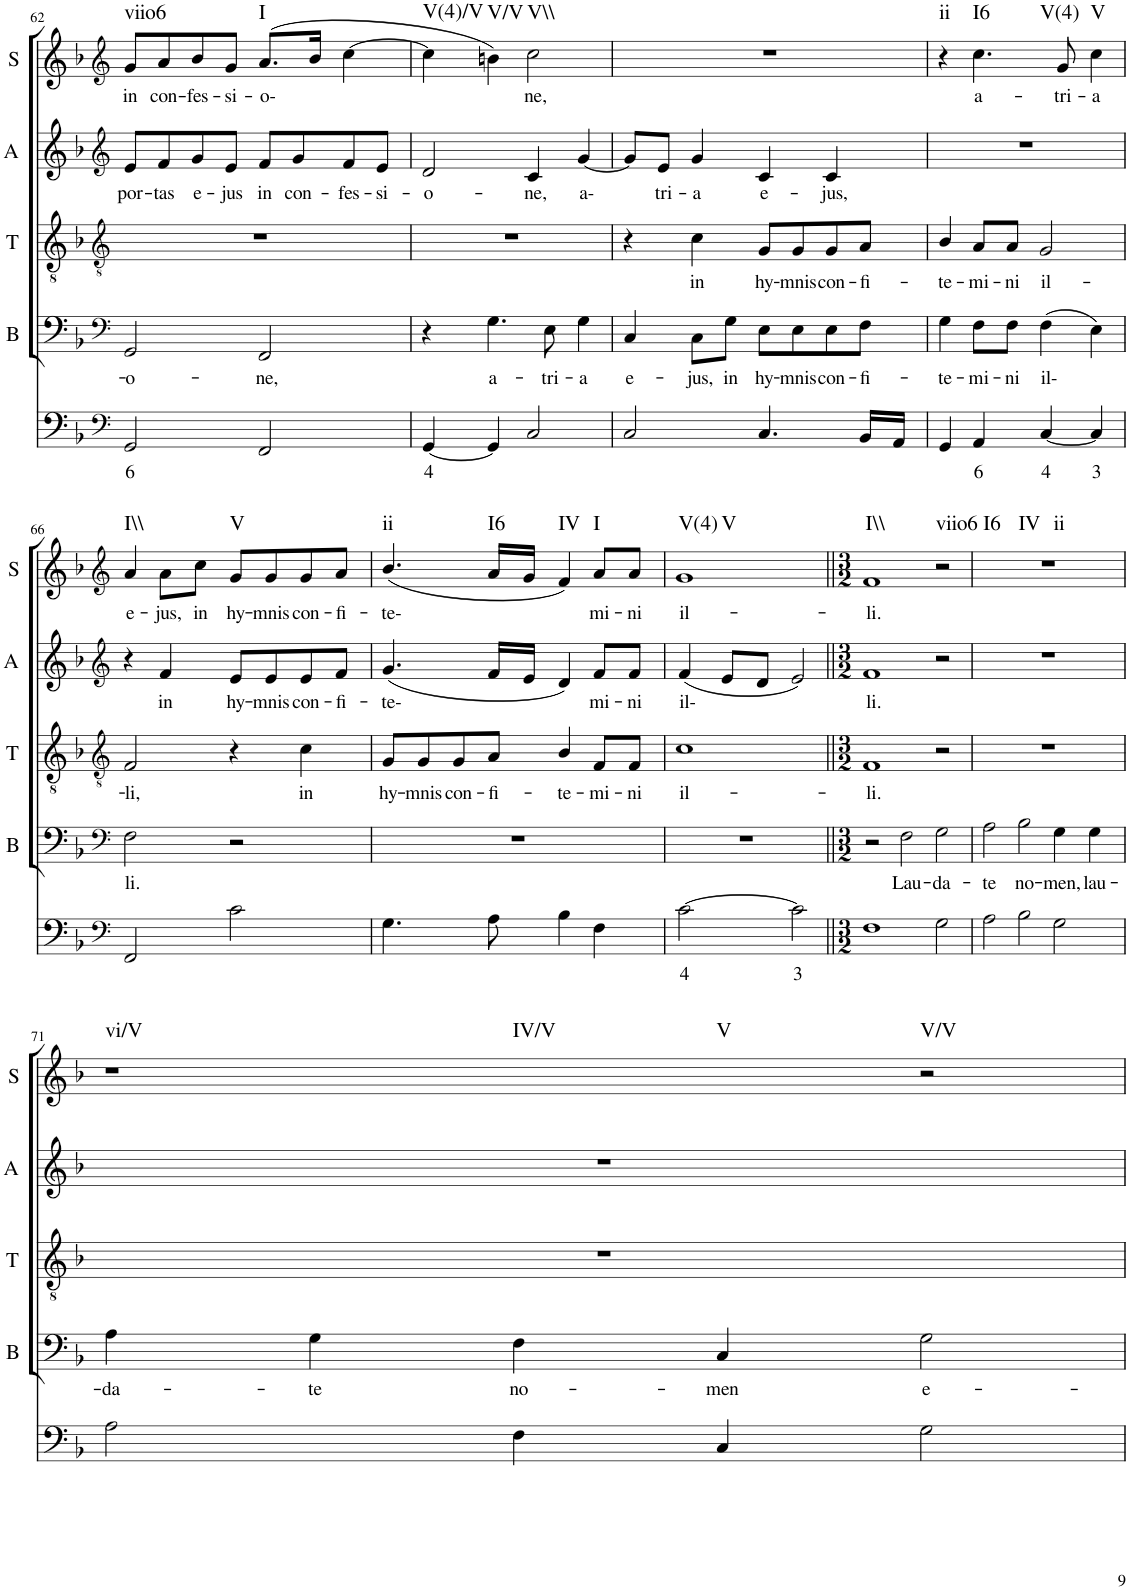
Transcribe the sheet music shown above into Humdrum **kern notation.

**kern	**text	**kern	**text	**kern	**text	**kern	**text	**kern	**text	**harte
*part5	*part5	*part4	*part4	*part3	*part3	*part2	*part2	*part1	*part1	*part1
*staff5	*staff5	*staff4	*staff4	*staff3	*staff3	*staff2	*staff2	*staff1	*staff1	*
*I"Continuo	*	*I"Bass	*	*I"Tenor	*	*I"Alto	*	*I"Soprano	*	*
*	*	*I'B	*	*I'T	*	*I'A	*	*I'S	*	*
!!LO:PB:g=z
*clefF4	*	*clefF4	*	*clefGv2	*	*clefG2	*	*clefG2	*	*
*k[b-]	*	*k[b-]	*	*k[b-]	*	*k[b-]	*	*k[b-]	*	*
*	*	*	*	*M4/4	*	*M4/4	*	*M4/4	*	*
=62	=62	=62	=62	=62	=62	=62	=62	=62	=62	=62
!	!LO:LY:b	!	!LO:LY:b	!	!	!	!LO:LY:b	!	!LO:LY:b	!LO:H:kt=viio6
2GG/	6	2GG/	o-	1r	.	8e/L	por-	8g/L	in	N
!	!	!	!	!	!	!	!LO:LY:b	!	!LO:LY:b	!
.	.	.	.	.	.	8f/	tas	8a/	con-	.
!	!	!	!	!	!	!	!LO:LY:b	!	!LO:LY:b	!
.	.	.	.	.	.	8g/	e-	8b-/	fes-	.
!	!	!	!	!	!	!	!LO:LY:b	!	!LO:LY:b	!
.	.	.	.	.	.	8e/J	jus	8g/J	si-	.
!	!	!	!LO:LY:b	!	!	!	!LO:LY:b	!	!LO:LY:b	!LO:H:kt=I
2FF/	.	2FF/	ne,	.	.	8f/L	in	(8.a/L	o-	N
!	!	!	!	!	!	!	!LO:LY:b	!	!	!
.	.	.	.	.	.	8g/	con-	.	.	.
.	.	.	.	.	.	.	.	16b-/Jk	.	.
!	!	!	!	!	!	!	!LO:LY:b	!	!	!
.	.	.	.	.	.	8f/	fes-	[4cc\	.	.
!	!	!	!	!	!	!	!LO:LY:b	!	!	!
.	.	.	.	.	.	8e/J	si-	.	.	.
=63	=63	=63	=63	=63	=63	=63	=63	=63	=63	=63
!	!LO:LY:b	!	!	!	!	!	!LO:LY:b	!	!	!LO:H:kt=V(4)/V
[4GG/	4	4r	.	1r	.	2d/	o-	4cc\]	.	N
!	!	!	!LO:LY:b	!	!	!	!	!	!	!LO:H:kt=V/V
4GG/]	.	4.G\	a-	.	.	.	.	4bn\)	.	N
!	!	!	!	!	!	!	!LO:LY:b	!	!LO:LY:b	!LO:H:kt=V\\
2C/	.	.	.	.	.	4c/	ne,	2cc\	ne,	N
!	!	!	!LO:LY:b	!	!	!	!	!	!	!
.	.	8E\	tri-	.	.	.	.	.	.	.
!	!	!	!LO:LY:b	!	!	!	!LO:LY:b	!	!	!
.	.	4G\	a	.	.	[4g/	a-	.	.	.
=64	=64	=64	=64	=64	=64	=64	=64	=64	=64	=64
!	!	!	!LO:LY:b	!	!	!	!	!	!	!
2C/	.	4C/	e-	4r	.	8g/L]	.	1r	.	.
!	!	!	!	!	!	!	!LO:LY:b	!	!	!
.	.	.	.	.	.	8e/J	tri-	.	.	.
!	!	!	!LO:LY:b	!	!LO:LY:b	!	!LO:LY:b	!	!	!
.	.	8C\L	jus,	4c\	in	4g/	a	.	.	.
!	!	!	!LO:LY:b	!	!	!	!	!	!	!
.	.	8G\J	in	.	.	.	.	.	.	.
!	!	!	!LO:LY:b	!	!LO:LY:b	!	!LO:LY:b	!	!	!
4.C/	.	8E\L	hy-	8G/L	hy-	4c/	e-	.	.	.
!	!	!	!LO:LY:b	!	!LO:LY:b	!	!	!	!	!
.	.	8E\	mnis	8G/	mnis	.	.	.	.	.
!	!	!	!LO:LY:b	!	!LO:LY:b	!	!LO:LY:b	!	!	!
.	.	8E\	con-	8G/	con-	4c/	jus,	.	.	.
!	!	!	!LO:LY:b	!	!LO:LY:b	!	!	!	!	!
16BB-/LL	.	8F\J	fi-	8A/J	fi-	.	.	.	.	.
16AA/JJ	.	.	.	.	.	.	.	.	.	.
=65	=65	=65	=65	=65	=65	=65	=65	=65	=65	=65
!	!	!	!LO:LY:b	!	!LO:LY:b	!	!	!	!	!LO:H:kt=ii
4GG/	.	4G\	te-	4B-/	te-	1r	.	4r	.	N
!	!LO:LY:b	!	!LO:LY:b	!	!LO:LY:b	!	!	!	!LO:LY:b	!LO:H:n=1:kt=I6
!	!	!	!	!	!	!	!	!	!	!LO:H:n=2:kt=V(4)
4AA/	6	8F\L	mi-	8A/L	mi-	.	.	4.cc\	a-	N N
!	!	!	!LO:LY:b	!	!LO:LY:b	!	!	!	!	!
.	.	8F\J	ni	8A/J	ni	.	.	.	.	.
!	!LO:LY:b	!	!LO:LY:b	!	!LO:LY:b	!	!	!	!	!
[4C/	4	(4F\	il-	2G/	il-	.	.	.	.	.
!	!	!	!	!	!	!	!	!	!LO:LY:b	!
.	.	.	.	.	.	.	.	8g/	tri-	.
!	!LO:LY:b	!	!	!	!	!	!	!	!LO:LY:b	!LO:H:kt=V
4C/]	3	4E\)	.	.	.	.	.	4cc\	a	N
!!LO:LB:g=z
=66	=66	=66	=66	=66	=66	=66	=66	=66	=66	=66
*clefF4	*	*clefF4	*	*clefGv2	*	*clefG2	*	*clefG2	*	*
!	!	!	!LO:LY:b	!	!LO:LY:b	!	!	!	!LO:LY:b	!LO:H:kt=I\\
2FF/	.	2F\	li.	2F/	li,	4r	.	4a/	e-	N
!	!	!	!	!	!	!	!LO:LY:b	!	!LO:LY:b	!
.	.	.	.	.	.	4f/	in	8a\L	jus,	.
!	!	!	!	!	!	!	!	!	!LO:LY:b	!
.	.	.	.	.	.	.	.	8cc\J	in	.
!	!	!	!	!	!	!	!LO:LY:b	!	!LO:LY:b	!LO:H:kt=V
2c\	.	2r	.	4r	.	8e/L	hy-	8g/L	hy-	N
!	!	!	!	!	!	!	!LO:LY:b	!	!LO:LY:b	!
.	.	.	.	.	.	8e/	mnis	8g/	mnis	.
!	!	!	!	!	!LO:LY:b	!	!LO:LY:b	!	!LO:LY:b	!
.	.	.	.	4c\	in	8e/	con-	8g/	con-	.
!	!	!	!	!	!	!	!LO:LY:b	!	!LO:LY:b	!
.	.	.	.	.	.	8f/J	fi-	8a/J	fi-	.
=67	=67	=67	=67	=67	=67	=67	=67	=67	=67	=67
!	!	!	!	!	!LO:LY:b	!	!LO:LY:b	!	!LO:LY:b	!LO:H:kt=ii
4.G\	.	1r	.	8G/L	hy-	(4.g/	te-	(4.b-/	te-	N
!	!	!	!	!	!LO:LY:b	!	!	!	!	!
.	.	.	.	8G/	mnis	.	.	.	.	.
!	!	!	!	!	!LO:LY:b	!	!	!	!	!
.	.	.	.	8G/	con-	.	.	.	.	.
!	!	!	!	!	!LO:LY:b	!	!	!	!	!LO:H:kt=I6
8A\	.	.	.	8A/J	fi-	16f/LL	.	16a/LL	.	N
.	.	.	.	.	.	16e/JJ	.	16g/JJ	.	.
!	!	!	!	!	!LO:LY:b	!	!	!	!	!LO:H:kt=IV
4B-\	.	.	.	4B-/	te-	4d/)	.	4f/)	.	N
!	!	!	!	!	!LO:LY:b	!	!LO:LY:b	!	!LO:LY:b	!LO:H:kt=I
4F\	.	.	.	8F/L	mi-	8f/L	mi-	8a/L	mi-	N
!	!	!	!	!	!LO:LY:b	!	!LO:LY:b	!	!LO:LY:b	!
.	.	.	.	8F/J	ni	8f/J	ni	8a/J	ni	.
=68	=68	=68	=68	=68	=68	=68	=68	=68	=68	=68
!	!LO:LY:b	!	!	!	!LO:LY:b	!	!LO:LY:b	!	!LO:LY:b	!LO:H:n=1:kt=V(4)
!	!	!	!	!	!	!	!	!	!	!LO:H:n=2:kt=V
[2c\	4	1r	.	1c	il-	(4f/	il-	1g	il-	N N
.	.	.	.	.	.	8e/L	.	.	.	.
.	.	.	.	.	.	8d/J	.	.	.	.
!	!LO:LY:b	!	!	!	!	!	!	!	!	!
2c\]	3	.	.	.	.	2e/)	.	.	.	.
=69||	=69||	=69||	=69||	=69||	=69||	=69||	=69||	=69||	=69||	=69||
*M3/2	*	*M3/2	*	*M3/2	*	*M3/2	*	*M3/2	*	*
!	!	!	!	!	!LO:LY:b	!	!LO:LY:b	!	!LO:LY:b	!LO:H:kt=I\\
1F	.	2r	.	1F	li.	1f	li.	1f	li.	N
!	!	!	!LO:LY:b	!	!	!	!	!	!	!
.	.	2F\	Lau-	.	.	.	.	.	.	.
!	!	!	!LO:LY:b	!	!	!	!	!	!	!LO:H:kt=viio6
2G\	.	2G\	da-	2r	.	2r	.	2r	.	N
=70	=70	=70	=70	=70	=70	=70	=70	=70	=70	=70
!	!	!	!LO:LY:b	!	!	!	!	!	!	!LO:H:n=1:kt=I6
!	!	!	!	!	!	!	!	!	!	!LO:H:n=2:kt=IV
!	!	!	!	!	!	!	!	!	!	!LO:H:n=3:kt=ii
2A\	.	2A\	te	1.r	.	1.r	.	1.r	.	N N N
!	!	!	!LO:LY:b	!	!	!	!	!	!	!
2B-\	.	2B-\	no-	.	.	.	.	.	.	.
!	!	!	!LO:LY:b	!	!	!	!	!	!	!
2G\	.	4G\	men,	.	.	.	.	.	.	.
!	!	!	!LO:LY:b	!	!	!	!	!	!	!
.	.	4G\	lau-	.	.	.	.	.	.	.
!!LO:LB:g=z
=71	=71	=71	=71	=71	=71	=71	=71	=71	=71	=71
!	!	!	!LO:LY:b	!	!	!	!	!	!	!LO:H:n=1:kt=vi/V
!	!	!	!	!	!	!	!	!	!	!LO:H:n=2:kt=IV/V
!	!	!	!	!	!	!	!	!	!	!LO:H:n=3:kt=V
2A\	.	4A\	da-	1.r	.	1.r	.	1r	.	N N N
!	!	!	!LO:LY:b	!	!	!	!	!	!	!
.	.	4G\	te	.	.	.	.	.	.	.
!	!	!	!LO:LY:b	!	!	!	!	!	!	!
4F\	.	4F\	no-	.	.	.	.	.	.	.
!	!	!	!LO:LY:b	!	!	!	!	!	!	!
4C/	.	4C/	men	.	.	.	.	.	.	.
!	!	!	!LO:LY:b	!	!	!	!	!	!	!LO:H:kt=V/V
2G\	.	2G\	e-	.	.	.	.	2r	.	N
=	=	=	=	=	=	=	=	=	=	=
*-	*-	*-	*-	*-	*-	*-	*-	*-	*-	*-
